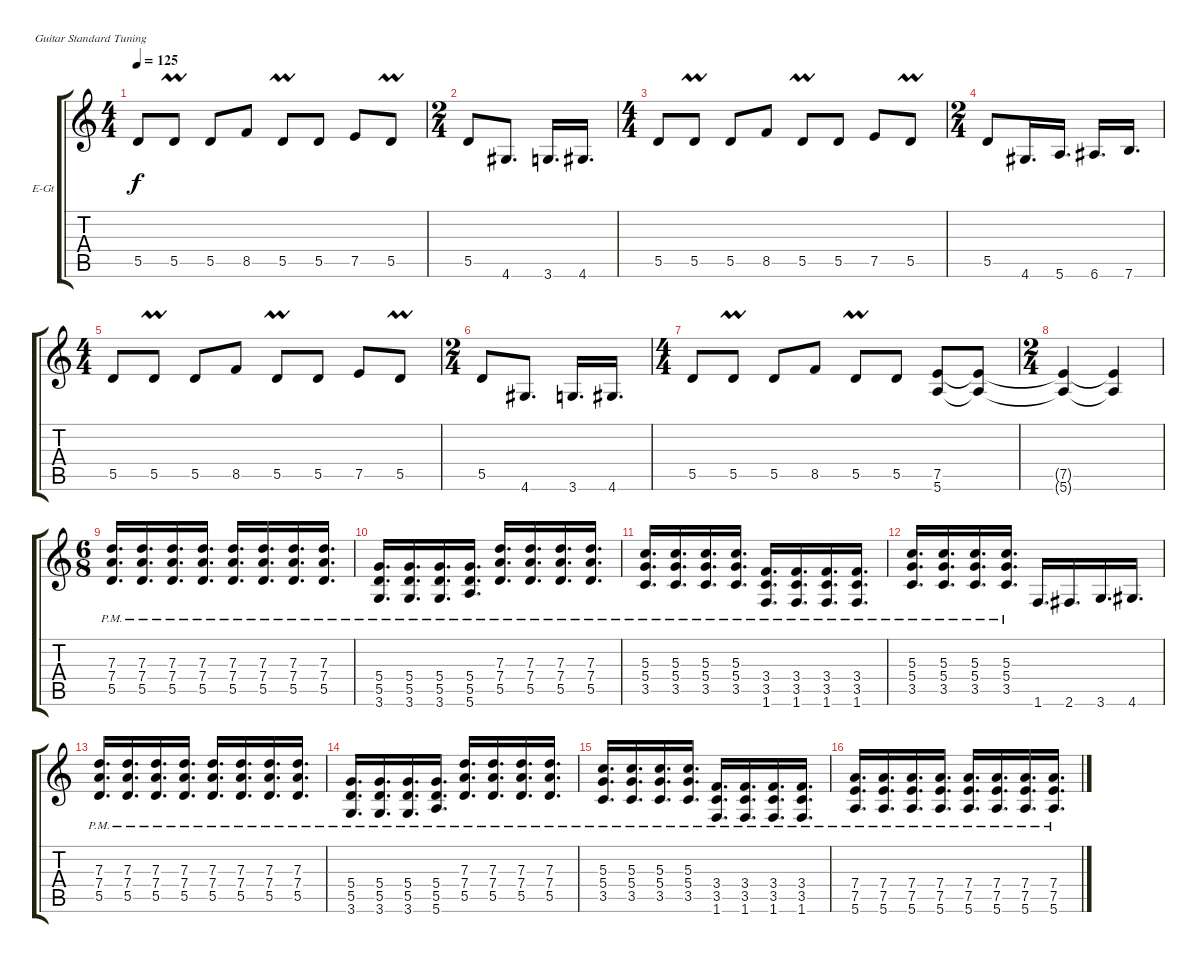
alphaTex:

\defaultSystemsLayout 4
\bracketExtendMode groupsimilarinstruments
\firstSystemTrackNameOrientation horizontal
\otherSystemsTrackNameOrientation horizontal
\track ("Electric Guitar" "E-Gt") {instrument distortionguitar}
\staff {score tabs}
\tuning (E4 B3 G3 D3 A2 E2)
\ts (4 4)
\tempo 125
\clef g2
\ks c
5.5.8{dy f} 5.5{umordent}.8 5.5.8 8.5.8 5.5{umordent}.8 5.5.8 7.5.8 5.5{umordent}.8 |
\ts (2 4)
5.5.8 4.6.8{d} 3.6.16{d} 4.6.16{d} |
\ts (4 4)
5.5.8 5.5{umordent}.8 5.5.8 8.5.8 5.5{umordent}.8 5.5.8 7.5.8 5.5{umordent}.8 |
\ts (2 4)
5.5.8 4.6.16{d} 5.6.16{d} 6.6.16{d} 7.6.16{d} |
\ts (4 4)
5.5.8 5.5{umordent}.8 5.5.8 8.5.8 5.5{umordent}.8 5.5.8 7.5.8 5.5{umordent}.8 |
\ts (2 4)
5.5.8 4.6.8{d} 3.6.16{d} 4.6.16{d} |
\ts (4 4)
5.5.8 5.5{umordent}.8 5.5.8 8.5.8 5.5{umordent}.8 5.5.8 (7.5 5.6).8 (5.6{t} 7.5{t}).8 |
\ts (2 4)
(5.6{t} 7.5{t}).4 (7.5{t} 5.6{t}).4 |
\ts (6 8)
(5.5{pm} 7.4{pm} 7.3{pm}).16{d} (5.5{pm} 7.4{pm} 7.3{pm}).16{d} (5.5{pm} 7.4{pm} 7.3{pm}).16{d} (5.5{pm} 7.4{pm} 7.3{pm}).16{d} (7.3{pm} 7.4{pm} 5.5{pm}).16{d} (5.5{pm} 7.4{pm} 7.3{pm}).16{d} (5.5{pm} 7.4{pm} 7.3{pm}).16{d} (5.5{pm} 7.4{pm} 7.3{pm}).16{d} |
(3.6{pm} 5.5{pm} 5.4{pm}).16{d} (5.5{pm} 5.4{pm} 3.6{pm}).16{d} (5.5{pm} 5.4{pm} 3.6{pm}).16{d} (5.5{pm} 5.4{pm} 5.6{pm}).16{d} (5.5{pm} 7.4{pm} 7.3{pm}).16{d} (5.5{pm} 7.4{pm} 7.3{pm}).16{d} (5.5{pm} 7.4{pm} 7.3{pm}).16{d} (5.5{pm} 7.4{pm} 7.3{pm}).16{d} |
(3.5{pm} 5.4{pm} 5.3{pm}).16{d} (3.5{pm} 5.4{pm} 5.3{pm}).16{d} (3.5{pm} 5.4{pm} 5.3{pm}).16{d} (3.5{pm} 5.4{pm} 5.3{pm}).16{d} (3.5{pm} 3.4{pm} 1.6{pm}).16{d} (3.5{pm} 3.4{pm} 1.6{pm}).16{d} (3.5{pm} 3.4{pm} 1.6{pm}).16{d} (3.5{pm} 3.4{pm} 1.6{pm}).16{d} |
(3.5{pm} 5.4{pm} 5.3{pm}).16{d} (3.5{pm} 5.4{pm} 5.3{pm}).16{d} (3.5{pm} 5.4{pm} 5.3{pm}).16{d} (3.5{pm} 5.4{pm} 5.3{pm}).16{d} 1.6.16{d} 2.6.16{d} 3.6.16{d} 4.6.16{d} |
(5.5{pm} 7.4{pm} 7.3{pm}).16{d} (5.5{pm} 7.4{pm} 7.3{pm}).16{d} (5.5{pm} 7.4{pm} 7.3{pm}).16{d} (5.5{pm} 7.4{pm} 7.3{pm}).16{d} (7.3{pm} 7.4{pm} 5.5{pm}).16{d} (5.5{pm} 7.4{pm} 7.3{pm}).16{d} (5.5{pm} 7.4{pm} 7.3{pm}).16{d} (5.5{pm} 7.4{pm} 7.3{pm}).16{d} |
(3.6{pm} 5.5{pm} 5.4{pm}).16{d} (5.5{pm} 5.4{pm} 3.6{pm}).16{d} (5.5{pm} 5.4{pm} 3.6{pm}).16{d} (5.5{pm} 5.4{pm} 5.6{pm}).16{d} (5.5{pm} 7.4{pm} 7.3{pm}).16{d} (5.5{pm} 7.4{pm} 7.3{pm}).16{d} (5.5{pm} 7.4{pm} 7.3{pm}).16{d} (5.5{pm} 7.4{pm} 7.3{pm}).16{d} |
(3.5{pm} 5.4{pm} 5.3{pm}).16{d} (3.5{pm} 5.4{pm} 5.3{pm}).16{d} (3.5{pm} 5.4{pm} 5.3{pm}).16{d} (3.5{pm} 5.4{pm} 5.3{pm}).16{d} (3.5{pm} 3.4{pm} 1.6{pm}).16{d} (3.5{pm} 3.4{pm} 1.6{pm}).16{d} (3.5{pm} 3.4{pm} 1.6{pm}).16{d} (3.5{pm} 3.4{pm} 1.6{pm}).16{d} |
(7.5{pm} 7.4{pm} 5.6).16{d} (7.5{pm} 7.4{pm} 5.6).16{d} (7.5{pm} 7.4{pm} 5.6).16{d} (7.5{pm} 7.4{pm} 5.6).16{d} (7.5{pm} 7.4{pm} 5.6).16{d} (7.5{pm} 7.4{pm} 5.6).16{d} (7.5{pm} 7.4{pm} 5.6).16{d} (7.5{pm} 7.4{pm} 5.6).16{d}
